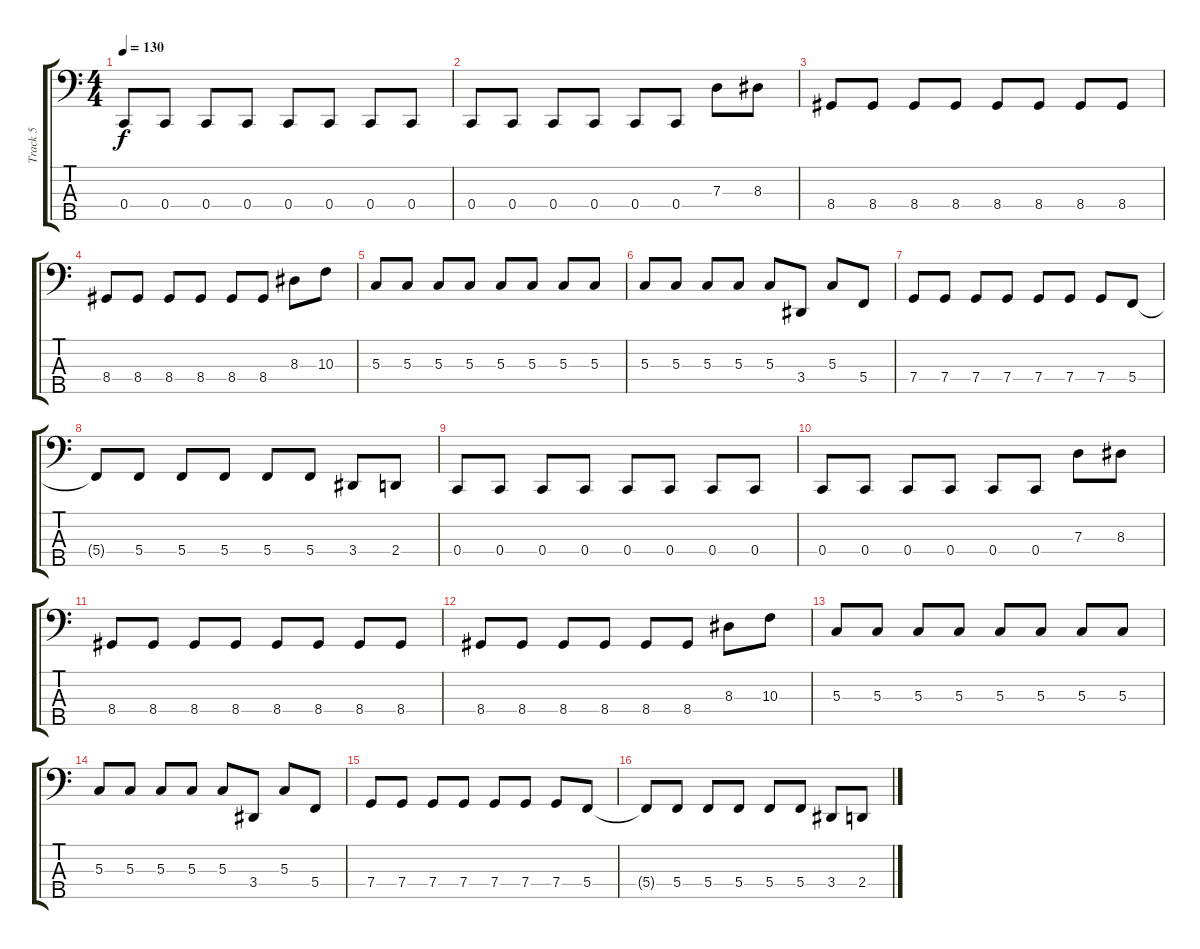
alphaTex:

\track ("Track 5" "Track 5") {mute instrument electricbasspick}
\staff {score tabs}
\tuning (F2 C2 G1 C1 A0) {hide}
\ts (4 4)
\tempo 130
\clef f4
\ks c
0.4.8{dy f} 0.4.8 0.4.8 0.4.8 0.4.8 0.4.8 0.4.8 0.4.8 |
0.4.8 0.4.8 0.4.8 0.4.8 0.4.8 0.4.8 7.3.8 8.3.8 |
8.4.8 8.4.8 8.4.8 8.4.8 8.4.8 8.4.8 8.4.8 8.4.8 |
8.4.8 8.4.8 8.4.8 8.4.8 8.4.8 8.4.8 8.3.8 10.3.8 |
5.3.8 5.3.8 5.3.8 5.3.8 5.3.8 5.3.8 5.3.8 5.3.8 |
5.3.8 5.3.8 5.3.8 5.3.8 5.3.8 3.4.8 5.3.8 5.4.8 |
7.4.8 7.4.8 7.4.8 7.4.8 7.4.8 7.4.8 7.4.8 5.4.8 |
5.4{t}.8 5.4.8 5.4.8 5.4.8 5.4.8 5.4.8 3.4.8 2.4.8 |
0.4.8 0.4.8 0.4.8 0.4.8 0.4.8 0.4.8 0.4.8 0.4.8 |
0.4.8 0.4.8 0.4.8 0.4.8 0.4.8 0.4.8 7.3.8 8.3.8 |
8.4.8 8.4.8 8.4.8 8.4.8 8.4.8 8.4.8 8.4.8 8.4.8 |
8.4.8 8.4.8 8.4.8 8.4.8 8.4.8 8.4.8 8.3.8 10.3.8 |
5.3.8 5.3.8 5.3.8 5.3.8 5.3.8 5.3.8 5.3.8 5.3.8 |
5.3.8 5.3.8 5.3.8 5.3.8 5.3.8 3.4.8 5.3.8 5.4.8 |
7.4.8 7.4.8 7.4.8 7.4.8 7.4.8 7.4.8 7.4.8 5.4.8 |
5.4{t}.8 5.4.8 5.4.8 5.4.8 5.4.8 5.4.8 3.4.8 2.4.8
